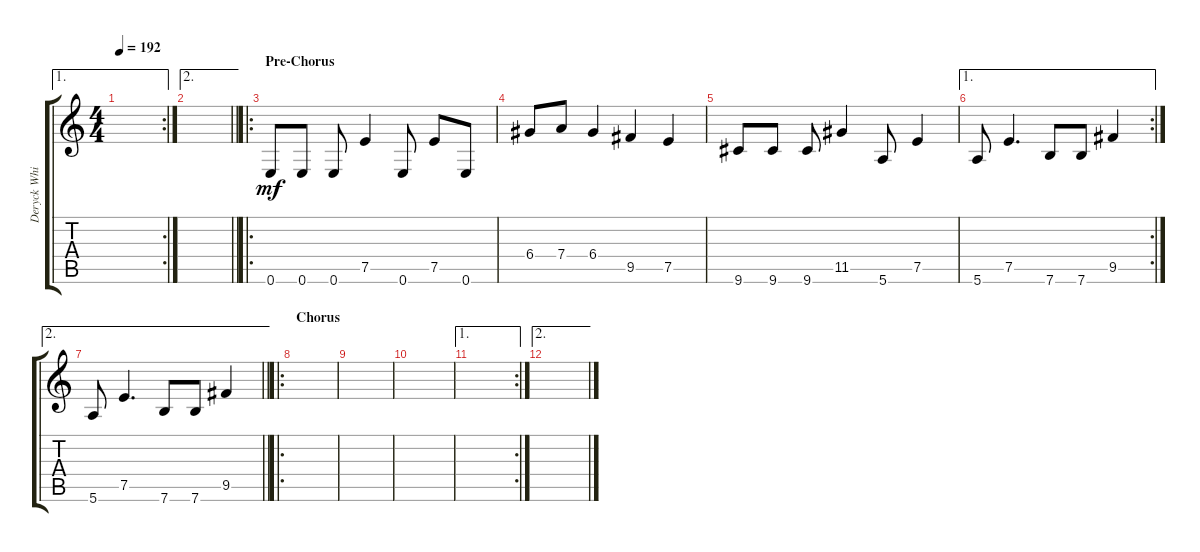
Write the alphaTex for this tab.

\track ("Deryck Whibley (Lead)" "Deryck Whi") {instrument electricguitarclean}
\staff {score tabs}
\tuning (E4 B3 G3 D3 A2 E2) {hide}
\ae 1
\rc 2
\ts (4 4)
\tempo 192
\clef g2
\ks c
|
\ae 2
\barLineRight lightlight
|
\ro
\section ("" "Pre-Chorus")
0.6.8{dy mf} 0.6.8 0.6.8 7.5.4 0.6.8 7.5.8 0.6.8 |
6.4.8 7.4.8 6.4.4 9.5.4 7.5.4 |
9.6.8 9.6.8 9.6.8 11.5.4 5.6.8 7.5.4 |
\ae 1
\rc 2
5.6.8 7.5.4{d} 7.6.8 7.6.8 9.5.4 |
\ae 2
\barLineRight lightlight
5.6.8 7.5.4{d} 7.6.8 7.6.8 9.5.4 |
\ro
\section ("" "Chorus")
|
|
|
\ae 1
\rc 2
|
\ae 2
